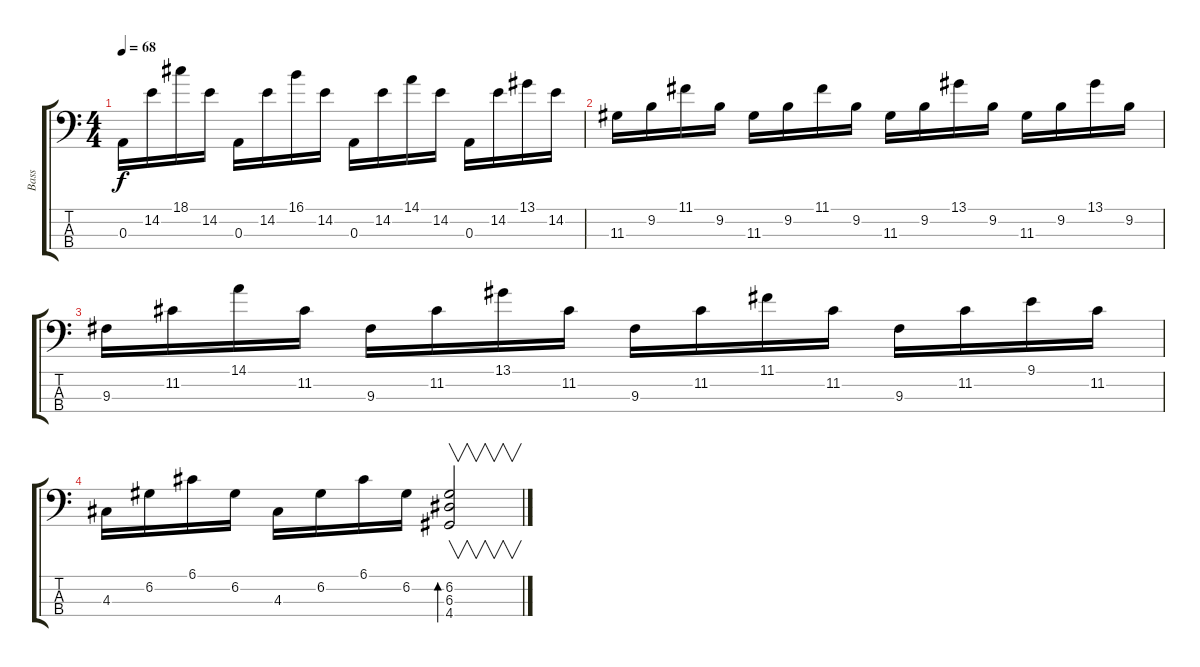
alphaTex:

\track ("Bass" "Bass") {instrument electricbassfinger}
\staff {score tabs}
\tuning (G2 D2 A1 E1) {hide}
\ts (4 4)
\tempo 68
\clef f4
\ks c
0.3.16{dy f} 14.2.16 18.1.16 14.2.16 0.3.16 14.2.16 16.1.16 14.2.16 0.3.16 14.2.16 14.1.16 14.2.16 0.3.16 14.2.16 13.1.16 14.2.16 |
11.3.16 9.2.16 11.1.16 9.2.16 11.3.16 9.2.16 11.1.16 9.2.16 11.3.16 9.2.16 13.1.16 9.2.16 11.3.16 9.2.16 13.1.16 9.2.16 |
9.3.16 11.2.16 14.1.16 11.2.16 9.3.16 11.2.16 13.1.16 11.2.16 9.3.16 11.2.16 11.1.16 11.2.16 9.3.16 11.2.16 9.1.16 11.2.16 |
4.3.16 6.2.16 6.1.16 6.2.16 4.3.16 6.2.16 6.1.16 6.2.16 (6.2 6.3 4.4).2{v bd 60}
